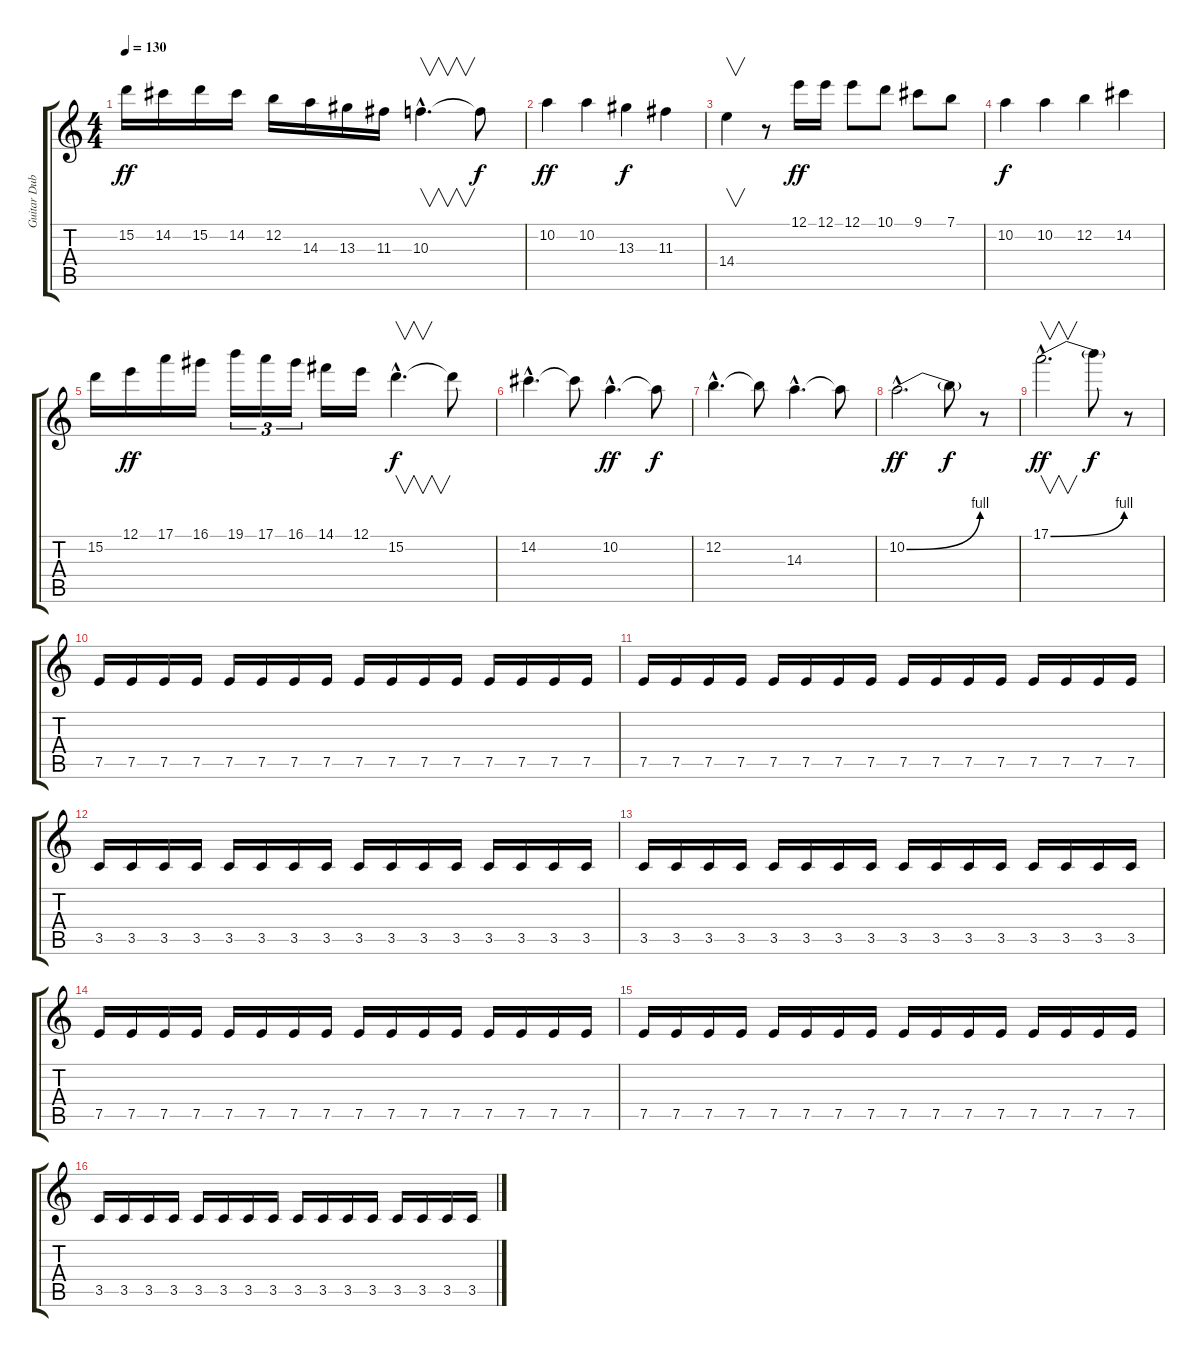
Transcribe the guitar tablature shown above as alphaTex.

\track ("Guitar Dubs" "Guitar Dub") {instrument distortionguitar}
\staff {score tabs}
\tuning (E4 B3 G3 D3 A2 E2) {hide}
\ts (4 4)
\tempo 130
\clef g2
\ks c
15.2.16{dy ff} 14.2.16 15.2.16 14.2.16 12.2.16 14.3.16 13.3.16 11.3.16 10.3{hac}.4{v d} 10.3{t}.8{dy f} |
10.2.4{dy ff} 10.2.4 13.3.4{dy f} 11.3.4 |
14.4.4{v} r.8 12.1.16{dy ff} 12.1.16 12.1.8 10.1.8 9.1.8 7.1.8 |
10.2.4{dy f} 10.2.4 12.2.4 14.2.4 |
15.2.16 12.1.16{dy ff} 17.1.16 16.1.16 19.1.16{tu (3 2)} 17.1.16{tu (3 2)} 16.1.16{tu (3 2)} 14.1.16 12.1.16 15.2{hac}.4{v d dy f} 15.2{t}.8 |
14.2{hac}.4{d} 14.2{t}.8 10.2{hac}.4{d dy ff} 10.2{t}.8{dy f} |
12.2{hac}.4{d} 12.2{t}.8 14.3{hac}.4{d} 14.3{t}.8 |
10.2{be (bend 0 0 60 4) hac}.2{d dy ff} 10.2{t}.8{dy f} r.8 |
17.1{be (bend 0 0 60 4) hac}.2{v d dy ff} 17.1{t}.8{dy f} r.8 |
7.5.16{instrument electricguitarmuted} 7.5.16 7.5.16 7.5.16 7.5.16 7.5.16 7.5.16 7.5.16 7.5.16 7.5.16 7.5.16 7.5.16 7.5.16 7.5.16 7.5.16 7.5.16 |
7.5.16 7.5.16 7.5.16 7.5.16 7.5.16 7.5.16 7.5.16 7.5.16 7.5.16 7.5.16 7.5.16 7.5.16 7.5.16 7.5.16 7.5.16 7.5.16 |
3.5.16 3.5.16 3.5.16 3.5.16 3.5.16 3.5.16 3.5.16 3.5.16 3.5.16 3.5.16 3.5.16 3.5.16 3.5.16 3.5.16 3.5.16 3.5.16 |
3.5.16 3.5.16 3.5.16 3.5.16 3.5.16 3.5.16 3.5.16 3.5.16 3.5.16 3.5.16 3.5.16 3.5.16 3.5.16 3.5.16 3.5.16 3.5.16 |
7.5.16 7.5.16 7.5.16 7.5.16 7.5.16 7.5.16 7.5.16 7.5.16 7.5.16 7.5.16 7.5.16 7.5.16 7.5.16 7.5.16 7.5.16 7.5.16 |
7.5.16 7.5.16 7.5.16 7.5.16 7.5.16 7.5.16 7.5.16 7.5.16 7.5.16 7.5.16 7.5.16 7.5.16 7.5.16 7.5.16 7.5.16 7.5.16 |
3.5.16 3.5.16 3.5.16 3.5.16 3.5.16 3.5.16 3.5.16 3.5.16 3.5.16 3.5.16 3.5.16 3.5.16 3.5.16 3.5.16 3.5.16 3.5.16
